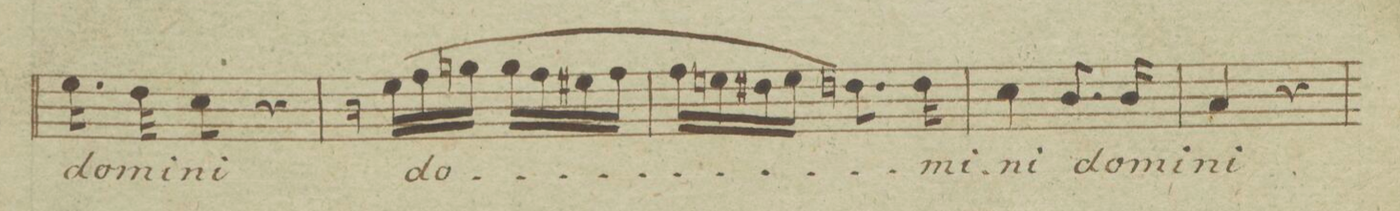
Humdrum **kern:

**kern	**text	**dynam
*I"Tenore.	*	*
*clefC4	*	*
*k[f#]	*	*
*met(c)	*	*
*M2/4	*	*
8.d\	do-	.
16c\	-mi-	.
8B\	-ni	.
8r	.	.
=144	=144	=144
16r	.	.
(16d\LL	do-	.
16e\	.	.
16fn\JJ	.	.
16f\LL	.	.
16e\	.	.
16d#X\	.	.
16e\JJ	.	.
=145	=145	=145
16e\LL	.	.
16dn\	.	.
16c#X\	.	.
16d\JJ	.	.
8.cn\)	.	.
16c\	-mi-	.
=146	=146	=146
4B\	-ni	.
8.A/	do-	.
16A/	-mi-	.
=147	=147	=147
4G/	-ni	.
4r	.	.
=148	=148	=148
*-	*-	*-
